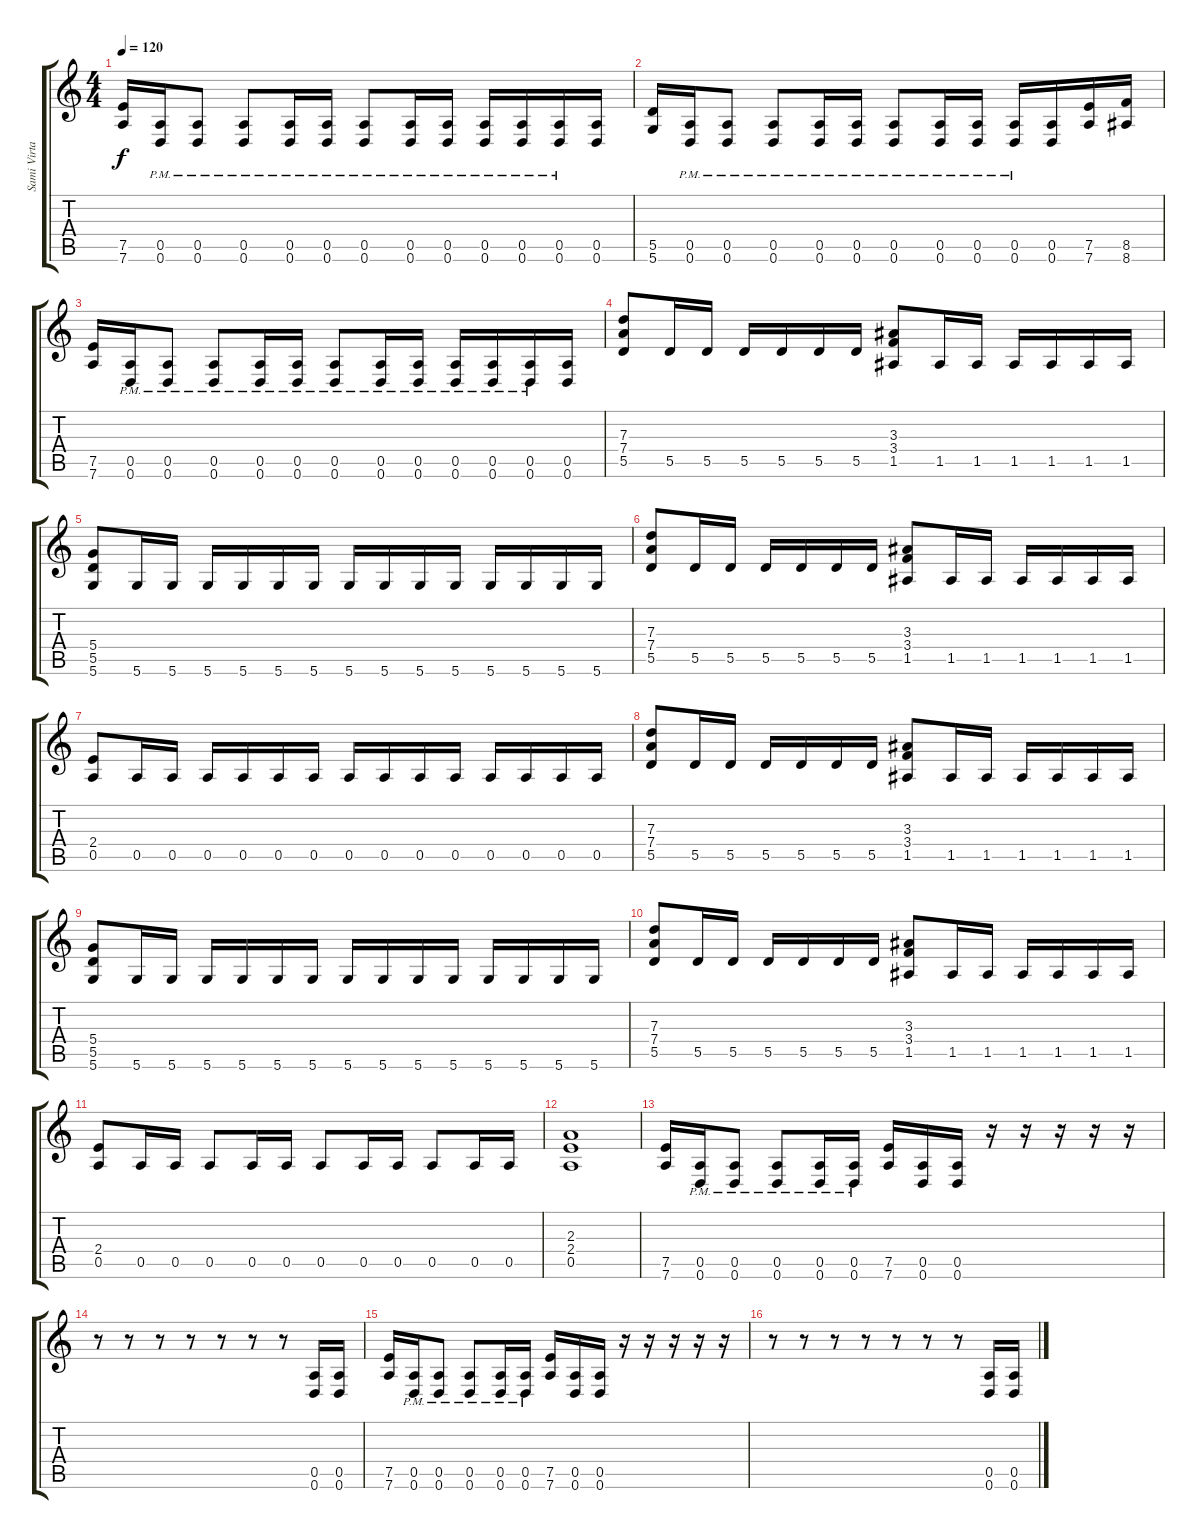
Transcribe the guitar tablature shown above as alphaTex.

\track ("Sami Virtanen (lead Guitar)" "Sami Virta") {instrument distortionguitar}
\staff {score tabs}
\tuning (E4 B3 G3 D3 A2 D2) {hide}
\ts (4 4)
\tempo 120
\clef g2
\ks c
(7.5 7.6).16{dy f} (0.5{pm} 0.6{pm}).16 (0.5{pm} 0.6{pm}).8 (0.5{pm} 0.6{pm}).8 (0.5{pm} 0.6{pm}).16 (0.5{pm} 0.6{pm}).16 (0.5{pm} 0.6{pm}).8 (0.5{pm} 0.6{pm}).16 (0.5{pm} 0.6{pm}).16 (0.5{pm} 0.6{pm}).16 (0.5{pm} 0.6{pm}).16 (0.5{pm} 0.6{pm}).16 (0.5 0.6).16 |
(5.5 5.6).16 (0.5{pm} 0.6{pm}).16 (0.5{pm} 0.6{pm}).8 (0.5{pm} 0.6{pm}).8 (0.5{pm} 0.6{pm}).16 (0.5{pm} 0.6{pm}).16 (0.5{pm} 0.6{pm}).8 (0.5{pm} 0.6{pm}).16 (0.5{pm} 0.6{pm}).16 (0.5{pm} 0.6{pm}).16 (0.5 0.6).16 (7.5 7.6).16 (8.5 8.6).16 |
(7.5 7.6).16 (0.5{pm} 0.6{pm}).16 (0.5{pm} 0.6{pm}).8 (0.5{pm} 0.6{pm}).8 (0.5{pm} 0.6{pm}).16 (0.5{pm} 0.6{pm}).16 (0.5{pm} 0.6{pm}).8 (0.5{pm} 0.6{pm}).16 (0.5{pm} 0.6{pm}).16 (0.5{pm} 0.6{pm}).16 (0.5{pm} 0.6{pm}).16 (0.5{pm} 0.6{pm}).16 (0.5 0.6).16 |
(7.3 7.4 5.5).8 5.5.16 5.5.16 5.5.16 5.5.16 5.5.16 5.5.16 (3.3 3.4 1.5).8 1.5.16 1.5.16 1.5.16 1.5.16 1.5.16 1.5.16 |
(5.4 5.5 5.6).8 5.6.16 5.6.16 5.6.16 5.6.16 5.6.16 5.6.16 5.6.16 5.6.16 5.6.16 5.6.16 5.6.16 5.6.16 5.6.16 5.6.16 |
(7.3 7.4 5.5).8 5.5.16 5.5.16 5.5.16 5.5.16 5.5.16 5.5.16 (3.3 3.4 1.5).8 1.5.16 1.5.16 1.5.16 1.5.16 1.5.16 1.5.16 |
(2.4 0.5).8 0.5.16 0.5.16 0.5.16 0.5.16 0.5.16 0.5.16 0.5.16 0.5.16 0.5.16 0.5.16 0.5.16 0.5.16 0.5.16 0.5.16 |
(7.3 7.4 5.5).8 5.5.16 5.5.16 5.5.16 5.5.16 5.5.16 5.5.16 (3.3 3.4 1.5).8 1.5.16 1.5.16 1.5.16 1.5.16 1.5.16 1.5.16 |
(5.4 5.5 5.6).8 5.6.16 5.6.16 5.6.16 5.6.16 5.6.16 5.6.16 5.6.16 5.6.16 5.6.16 5.6.16 5.6.16 5.6.16 5.6.16 5.6.16 |
(7.3 7.4 5.5).8 5.5.16 5.5.16 5.5.16 5.5.16 5.5.16 5.5.16 (3.3 3.4 1.5).8 1.5.16 1.5.16 1.5.16 1.5.16 1.5.16 1.5.16 |
(2.4 0.5).8 0.5.16 0.5.16 0.5.8 0.5.16 0.5.16 0.5.8 0.5.16 0.5.16 0.5.8 0.5.16 0.5.16 |
(2.3 2.4 0.5).1 |
(7.5 7.6).16 (0.5{pm} 0.6{pm}).16 (0.5{pm} 0.6{pm}).8 (0.5{pm} 0.6{pm}).8 (0.5{pm} 0.6{pm}).16 (0.5 0.6{pm}).16 (7.5 7.6).16 (0.5 0.6).16 (0.5 0.6).16 r.16 r.16 r.16 r.16 r.16 |
r.8 r.8 r.8 r.8 r.8 r.8 r.8 (0.5 0.6).16 (0.5 0.6).16 |
(7.5 7.6).16 (0.5{pm} 0.6{pm}).16 (0.5{pm} 0.6{pm}).8 (0.5{pm} 0.6{pm}).8 (0.5{pm} 0.6{pm}).16 (0.5 0.6{pm}).16 (7.5 7.6).16 (0.5 0.6).16 (0.5 0.6).16 r.16 r.16 r.16 r.16 r.16 |
r.8 r.8 r.8 r.8 r.8 r.8 r.8 (0.5 0.6).16 (0.5 0.6).16
